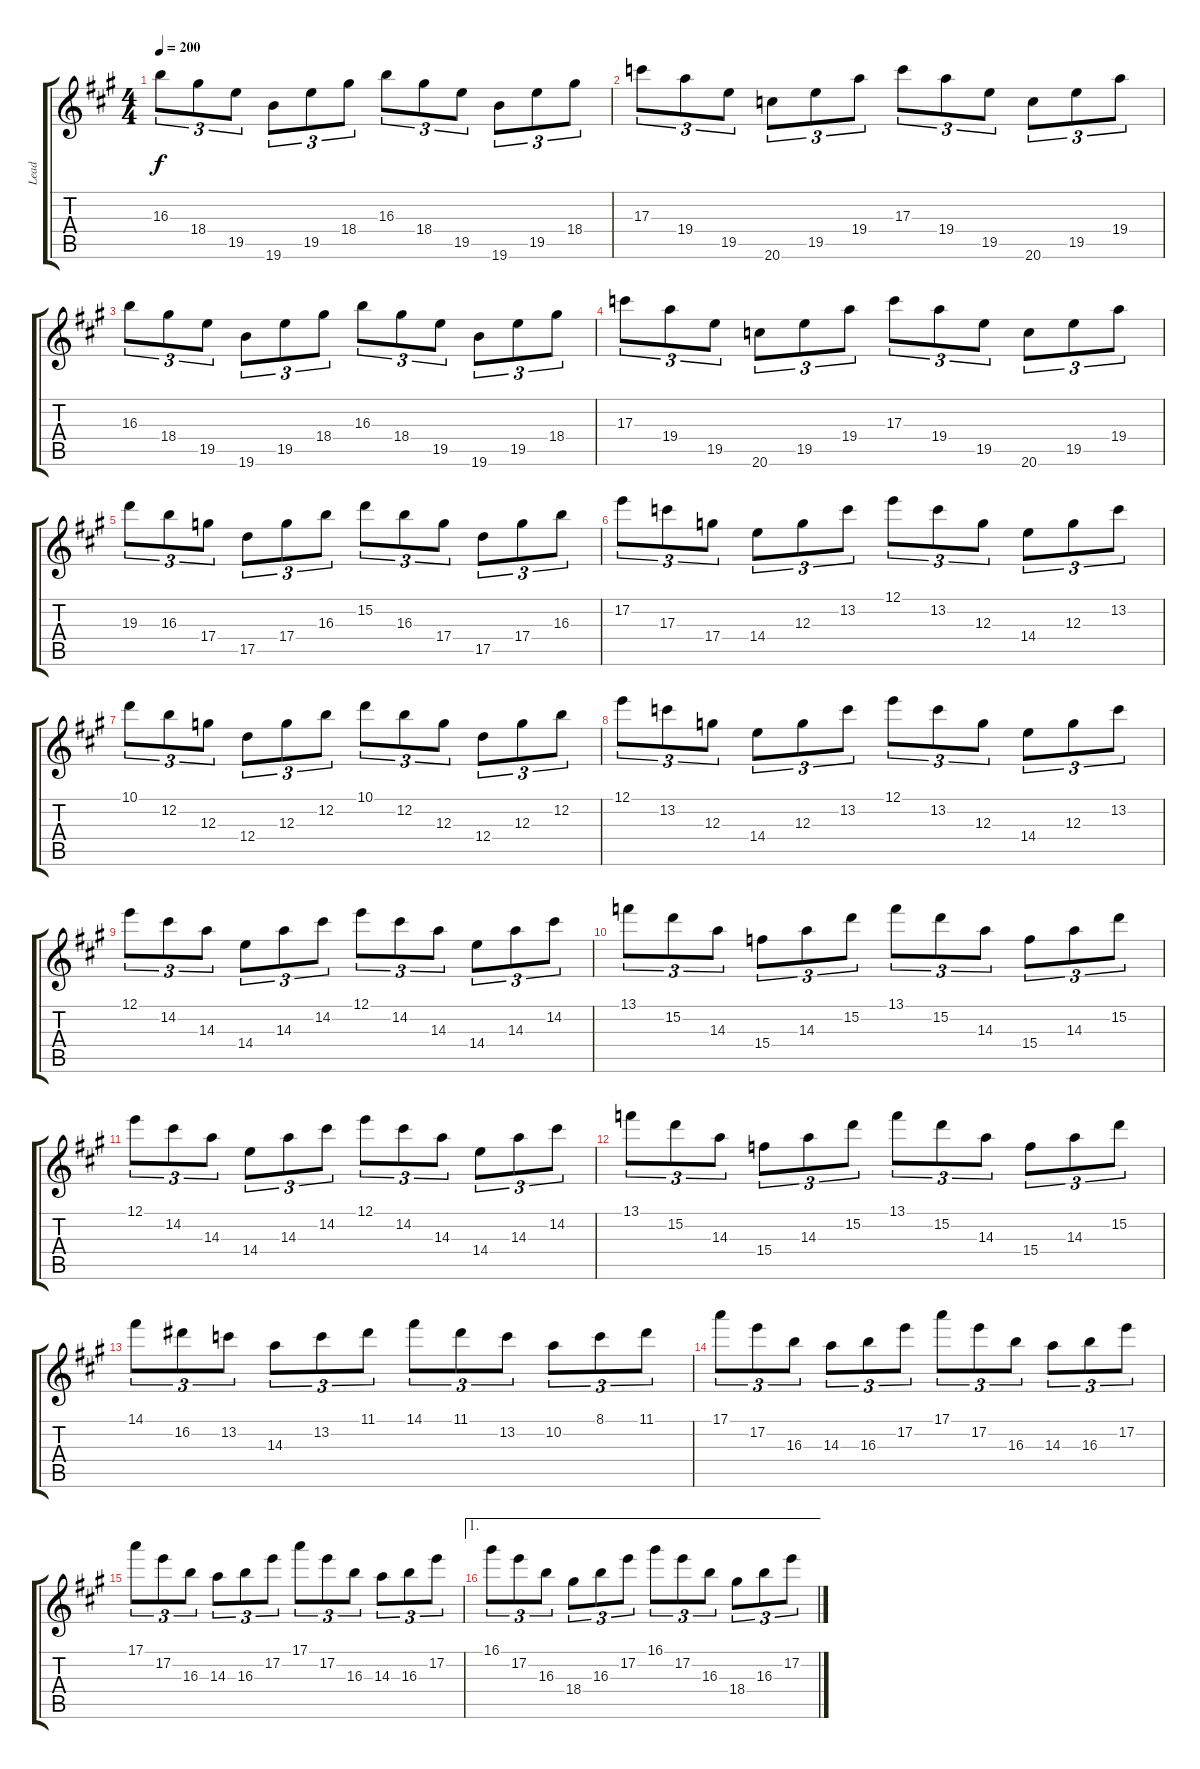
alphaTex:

\track ("Lead" "Lead") {instrument overdrivenguitar}
\staff {score tabs}
\tuning (E4 B3 G3 D3 A2 E2) {hide}
\ts (4 4)
\tempo 200
\clef g2
\ks a
16.3.8{tu (3 2) dy f} 18.4.8{tu (3 2)} 19.5.8{tu (3 2)} 19.6.8{tu (3 2)} 19.5.8{tu (3 2)} 18.4.8{tu (3 2)} 16.3.8{tu (3 2)} 18.4.8{tu (3 2)} 19.5.8{tu (3 2)} 19.6.8{tu (3 2)} 19.5.8{tu (3 2)} 18.4.8{tu (3 2)} |
17.3.8{tu (3 2)} 19.4.8{tu (3 2)} 19.5.8{tu (3 2)} 20.6.8{tu (3 2)} 19.5.8{tu (3 2)} 19.4.8{tu (3 2)} 17.3.8{tu (3 2)} 19.4.8{tu (3 2)} 19.5.8{tu (3 2)} 20.6.8{tu (3 2)} 19.5.8{tu (3 2)} 19.4.8{tu (3 2)} |
16.3.8{tu (3 2)} 18.4.8{tu (3 2)} 19.5.8{tu (3 2)} 19.6.8{tu (3 2)} 19.5.8{tu (3 2)} 18.4.8{tu (3 2)} 16.3.8{tu (3 2)} 18.4.8{tu (3 2)} 19.5.8{tu (3 2)} 19.6.8{tu (3 2)} 19.5.8{tu (3 2)} 18.4.8{tu (3 2)} |
17.3.8{tu (3 2)} 19.4.8{tu (3 2)} 19.5.8{tu (3 2)} 20.6.8{tu (3 2)} 19.5.8{tu (3 2)} 19.4.8{tu (3 2)} 17.3.8{tu (3 2)} 19.4.8{tu (3 2)} 19.5.8{tu (3 2)} 20.6.8{tu (3 2)} 19.5.8{tu (3 2)} 19.4.8{tu (3 2)} |
19.3.8{tu (3 2)} 16.3.8{tu (3 2)} 17.4.8{tu (3 2)} 17.5.8{tu (3 2)} 17.4.8{tu (3 2)} 16.3.8{tu (3 2)} 15.2.8{tu (3 2)} 16.3.8{tu (3 2)} 17.4.8{tu (3 2)} 17.5.8{tu (3 2)} 17.4.8{tu (3 2)} 16.3.8{tu (3 2)} |
17.2.8{tu (3 2)} 17.3.8{tu (3 2)} 17.4.8{tu (3 2)} 14.4.8{tu (3 2)} 12.3.8{tu (3 2)} 13.2.8{tu (3 2)} 12.1.8{tu (3 2)} 13.2.8{tu (3 2)} 12.3.8{tu (3 2)} 14.4.8{tu (3 2)} 12.3.8{tu (3 2)} 13.2.8{tu (3 2)} |
10.1.8{tu (3 2)} 12.2.8{tu (3 2)} 12.3.8{tu (3 2)} 12.4.8{tu (3 2)} 12.3.8{tu (3 2)} 12.2.8{tu (3 2)} 10.1.8{tu (3 2)} 12.2.8{tu (3 2)} 12.3.8{tu (3 2)} 12.4.8{tu (3 2)} 12.3.8{tu (3 2)} 12.2.8{tu (3 2)} |
12.1.8{tu (3 2)} 13.2.8{tu (3 2)} 12.3.8{tu (3 2)} 14.4.8{tu (3 2)} 12.3.8{tu (3 2)} 13.2.8{tu (3 2)} 12.1.8{tu (3 2)} 13.2.8{tu (3 2)} 12.3.8{tu (3 2)} 14.4.8{tu (3 2)} 12.3.8{tu (3 2)} 13.2.8{tu (3 2)} |
12.1.8{tu (3 2)} 14.2.8{tu (3 2)} 14.3.8{tu (3 2)} 14.4.8{tu (3 2)} 14.3.8{tu (3 2)} 14.2.8{tu (3 2)} 12.1.8{tu (3 2)} 14.2.8{tu (3 2)} 14.3.8{tu (3 2)} 14.4.8{tu (3 2)} 14.3.8{tu (3 2)} 14.2.8{tu (3 2)} |
13.1.8{tu (3 2)} 15.2.8{tu (3 2)} 14.3.8{tu (3 2)} 15.4.8{tu (3 2)} 14.3.8{tu (3 2)} 15.2.8{tu (3 2)} 13.1.8{tu (3 2)} 15.2.8{tu (3 2)} 14.3.8{tu (3 2)} 15.4.8{tu (3 2)} 14.3.8{tu (3 2)} 15.2.8{tu (3 2)} |
12.1.8{tu (3 2)} 14.2.8{tu (3 2)} 14.3.8{tu (3 2)} 14.4.8{tu (3 2)} 14.3.8{tu (3 2)} 14.2.8{tu (3 2)} 12.1.8{tu (3 2)} 14.2.8{tu (3 2)} 14.3.8{tu (3 2)} 14.4.8{tu (3 2)} 14.3.8{tu (3 2)} 14.2.8{tu (3 2)} |
13.1.8{tu (3 2)} 15.2.8{tu (3 2)} 14.3.8{tu (3 2)} 15.4.8{tu (3 2)} 14.3.8{tu (3 2)} 15.2.8{tu (3 2)} 13.1.8{tu (3 2)} 15.2.8{tu (3 2)} 14.3.8{tu (3 2)} 15.4.8{tu (3 2)} 14.3.8{tu (3 2)} 15.2.8{tu (3 2)} |
14.1.8{tu (3 2)} 16.2.8{tu (3 2)} 13.2.8{tu (3 2)} 14.3.8{tu (3 2)} 13.2.8{tu (3 2)} 11.1.8{tu (3 2)} 14.1.8{tu (3 2)} 11.1.8{tu (3 2)} 13.2.8{tu (3 2)} 10.2.8{tu (3 2)} 8.1.8{tu (3 2)} 11.1.8{tu (3 2)} |
17.1.8{tu (3 2)} 17.2.8{tu (3 2)} 16.3.8{tu (3 2)} 14.3.8{tu (3 2)} 16.3.8{tu (3 2)} 17.2.8{tu (3 2)} 17.1.8{tu (3 2)} 17.2.8{tu (3 2)} 16.3.8{tu (3 2)} 14.3.8{tu (3 2)} 16.3.8{tu (3 2)} 17.2.8{tu (3 2)} |
17.1.8{tu (3 2)} 17.2.8{tu (3 2)} 16.3.8{tu (3 2)} 14.3.8{tu (3 2)} 16.3.8{tu (3 2)} 17.2.8{tu (3 2)} 17.1.8{tu (3 2)} 17.2.8{tu (3 2)} 16.3.8{tu (3 2)} 14.3.8{tu (3 2)} 16.3.8{tu (3 2)} 17.2.8{tu (3 2)} |
\ae 1
16.1.8{tu (3 2)} 17.2.8{tu (3 2)} 16.3.8{tu (3 2)} 18.4.8{tu (3 2)} 16.3.8{tu (3 2)} 17.2.8{tu (3 2)} 16.1.8{tu (3 2)} 17.2.8{tu (3 2)} 16.3.8{tu (3 2)} 18.4.8{tu (3 2)} 16.3.8{tu (3 2)} 17.2.8{tu (3 2)}
